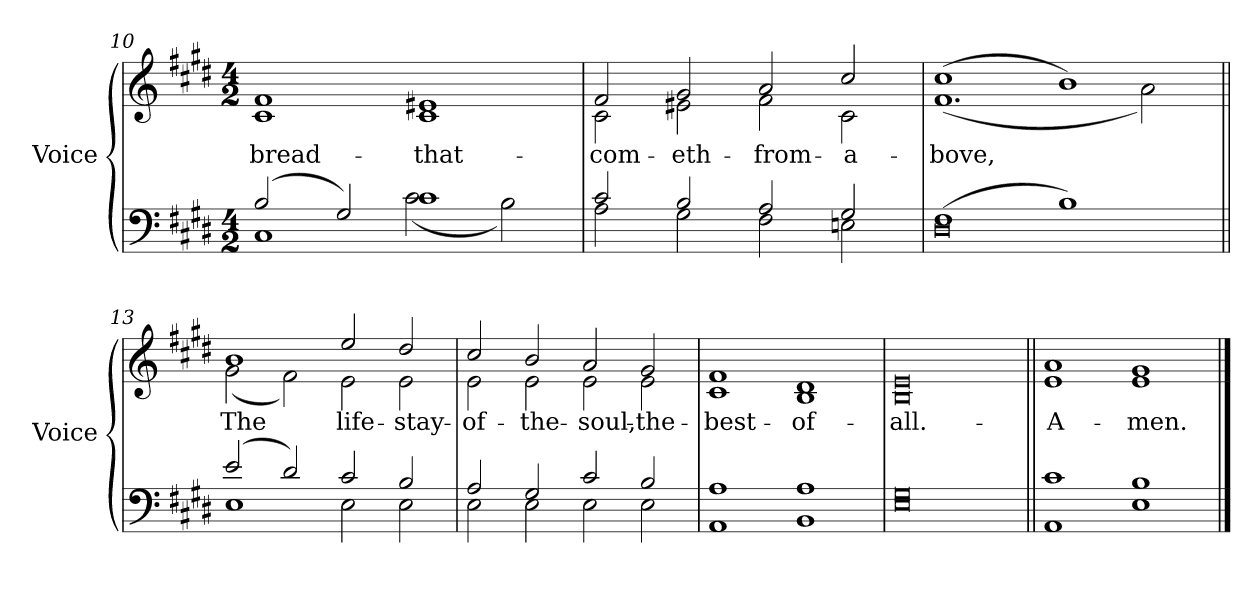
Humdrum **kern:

**kern	**kern	**text
*part2	*part1	*part1
*staff2	*staff1	*staff1
*I"Voice	*I"Voice	*
*I'Voice	*I'Voice	*
*clefF4	*clefG2	*
*k[f#c#g#d#]	*k[f#c#g#d#]	*
*E:	*E:	*
*M4/2	*M4/2	*
=10	=10	=10
*^	*	*
!	!	!	!LO:LY:b:color=#000000
*	*	*^	*
(2Bi/	1C#i	1f#i	1c#i	-bread-
2G#i/)	.	.	.	.
!	!	!	!	!LO:LY:b:color=#000000
1c#i	(2c#i\	1e#Xi	1c#i	-that-
.	2Bi\)	.	.	.
=11	=11	=11	=11	=11
!	!	!	!	!LO:LY:b:color=#000000
2c#i/	2Ai\	2f#i/	2c#i\	-com-
!	!	!	!	!LO:LY:b:color=#000000
2Bi/	2G#i\	2g#i/	2e#Xi\	-eth-
!	!	!	!	!LO:LY:b:color=#000000
2Ai/	2F#i\	2ai/	2f#i\	-from-
!	!	!	!	!LO:LY:b:color=#000000
2G#i/	2Eni\	2cc#i/	2c#i\	-a-
=12	=12	=12	=12	=12
!	!	!	!	!LO:LY:b:color=#000000
(1F#i	0D#i	(1cc#i	(1.f#i	-bove,
1Bi)	.	1bi)	.	.
.	.	.	2ai\)	.
!!LO:LB:g=z	!!
=13||	=13||	=13||	=13||	=13||
!	!	!	!	!LO:LY:b:color=#000000
(2ei/	1Ei	1bi	(2g#i\	The
2d#i/)	.	.	2f#i\)	.
!	!	!	!	!LO:LY:b:color=#000000
2c#i/	2Ei\	2eei/	2ei\	life-
!	!	!	!	!LO:LY:b:color=#000000
2Bi/	2Ei\	2dd#i/	2ei\	-stay-
=14	=14	=14	=14	=14
!	!	!	!	!LO:LY:b:color=#000000
2Ai/	2Ei\	2cc#i/	2ei\	-of-
!	!	!	!	!LO:LY:b:color=#000000
2G#i/	2Ei\	2bi/	2ei\	-the-
!	!	!	!	!LO:LY:b:color=#000000
2c#i/	2Ei\	2ai/	2ei\	-soul,-
!	!	!	!	!LO:LY:b:color=#000000
2Bi/	2Ei\	2g#i/	2ei\	-the-
=15	=15	=15	=15	=15
!	!	!	!	!LO:LY:b:color=#000000
1Ai	1AAi	1f#i	1c#i	-best-
!	!	!	!	!LO:LY:b:color=#000000
1Ai	1BBi	1d#i	1Bi	-of-
=16	=16	=16	=16	=16
!	!	!	!	!LO:LY:b:color=#000000
0G#i	0Ei	0ei	0Bi	-all.-
=17||	=17||	=17||	=17||	=17||
!	!	!	!	!LO:LY:b:color=#000000
1c#i	1AAi	1ai	1ei	-A-
!	!	!	!	!LO:LY:b:color=#000000
1Bi	1Ei	1g#i	1ei	-men.-
*v	*v	*	*	*
*	*v	*v	*
==	==	==
*-	*-	*-
